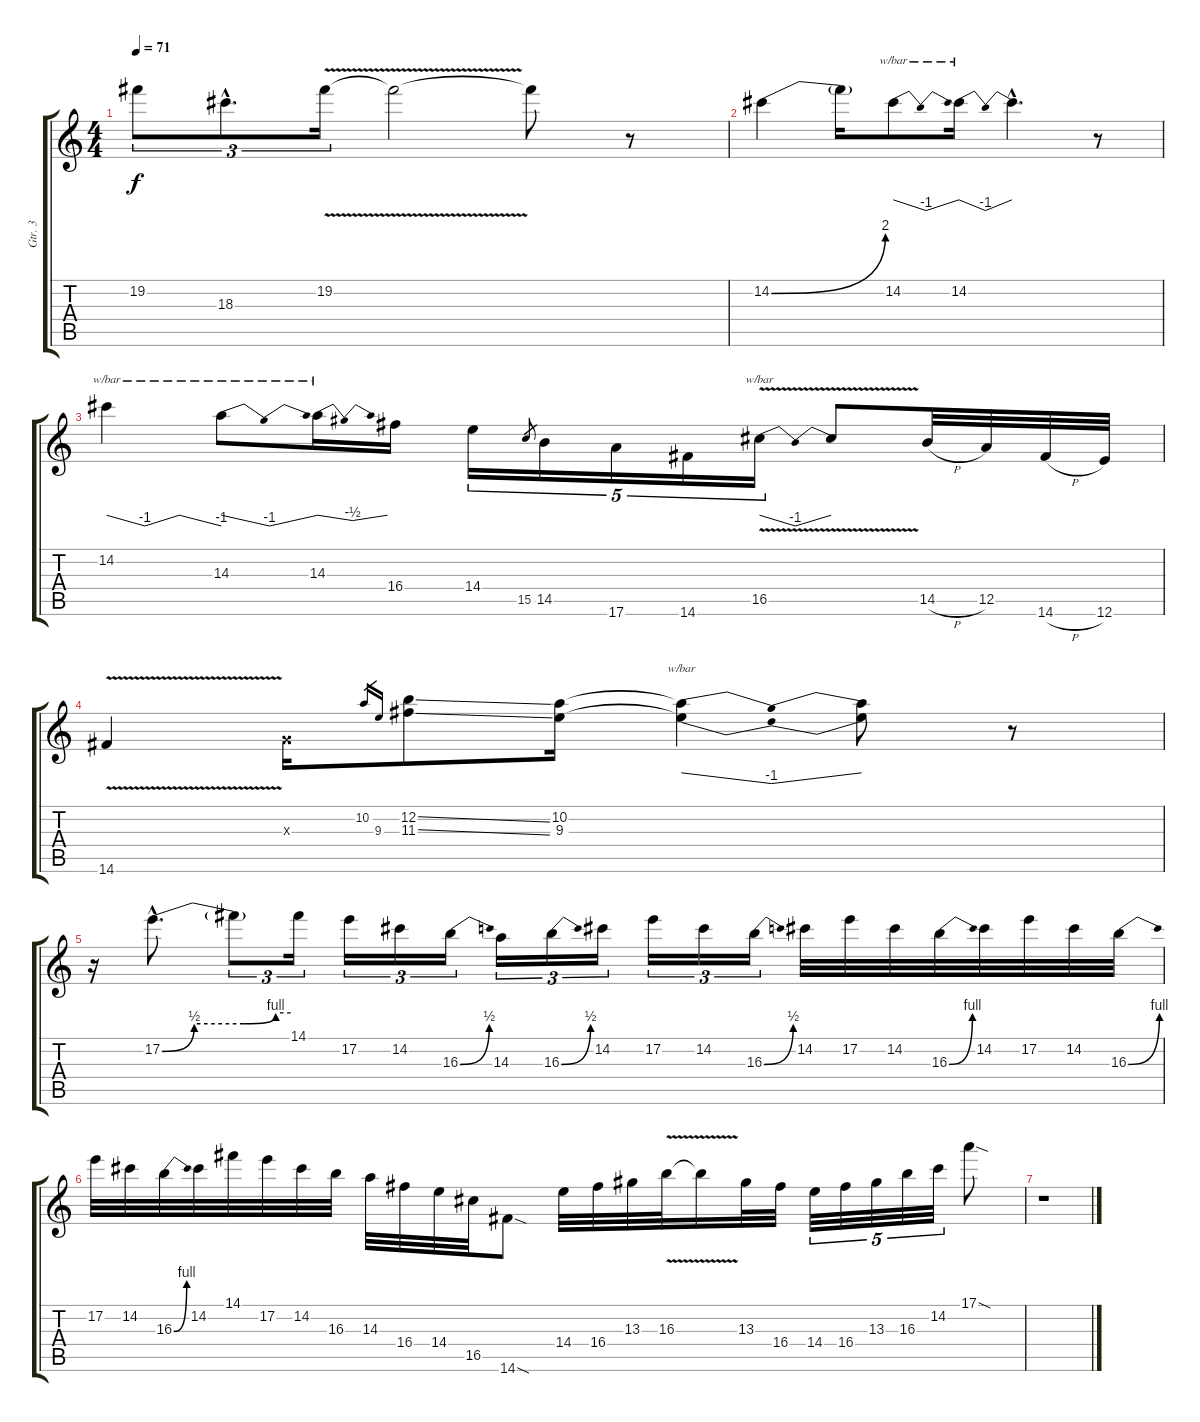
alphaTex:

\track ("Gtr. 3" "Gtr. 3") {instrument overdrivenguitar}
\staff {score tabs}
\tuning (E4 B3 G3 D3 A2 E2) {hide}
\ts (4 4)
\tempo 71
\clef g2
\ks c
19.2.8{tu (3 2) dy f} 18.3{hac}.8{d tu (3 2)} 19.2{v}.16{tu (3 2)} 19.2{t}.2 19.2{t}.8 r.8 |
14.2{be (bend 0 0 60 8)}.4 14.2{t}.16 14.2.8{tbe (dip default 0 0 30 -4 60 0)} 14.2.16{tbe (dip default 0 0 30 -4 60 0)} 14.2{hac t}.4{d} r.8 |
14.2.4{tbe (custom default 0 0 20 -4 38 0 60 -4)} 14.3.8{tbe (dip default 0 0 30 -4 60 0)} 14.3.16{tbe (dip default 0 0 30 -2 60 0)} 16.4.16 14.4.16{tu (5 4)} 15.5.8{gr} 14.5.16{tu (5 4)} 17.6.16{tu (5 4)} 14.6.16{tu (5 4)} 16.5{v}.16{tu (5 4) tbe (dip default 0 0 30 -4 60 0)} 16.5{t}.8 14.5{h}.32 12.5.32 14.6{h}.32 12.6.32 |
14.6{v}.4 0.3{x}.16 10.2.16{gr} 9.3.16{gr} (12.2{ss} 11.3{ss}).8 (10.2 9.3).16 (10.2{t} 9.3{t}).4{tbe (dip default 0 0 30 -4 60 0)} (10.2{t} 9.3{t}).8 r.8 |
r.16 17.2{be (custom 0 0 15 2 38 2 53 4 60 4) hac}.8{d} 17.2{t}.8{tu (3 2)} 14.1.16{tu (3 2)} 17.2.16{tu (3 2)} 14.2.16{tu (3 2)} 16.3{be (bend 0 0 60 2)}.16{tu (3 2)} 14.3.16{tu (3 2)} 16.3{be (bend 0 0 60 2)}.16{tu (3 2)} 14.2.16{tu (3 2)} 17.2.16{tu (3 2)} 14.2.16{tu (3 2)} 16.3{be (bend 0 0 60 2)}.16{tu (3 2)} 14.2.32 17.2.32 14.2.32 16.3{be (bend 0 0 60 4)}.32 14.2.32 17.2.32 14.2.32 16.3{be (bend 0 0 60 4)}.32 |
17.2.32 14.2.32 16.3{be (bend 0 0 60 4)}.32 14.2.32 14.1.32 17.2.32 14.2.32 16.3.32 14.3.32 16.4.32 14.4.32 16.5.32 14.6{sod}.8 14.4.32 16.4.32 13.3.32 16.3{v}.32 16.3{t}.16 13.3.32 16.4.32 14.4.32{tu (5 4)} 16.4.32{tu (5 4)} 13.3.32{tu (5 4)} 16.3.32{tu (5 4)} 14.2.32{tu (5 4)} 17.1{sod}.8 |
r.1
